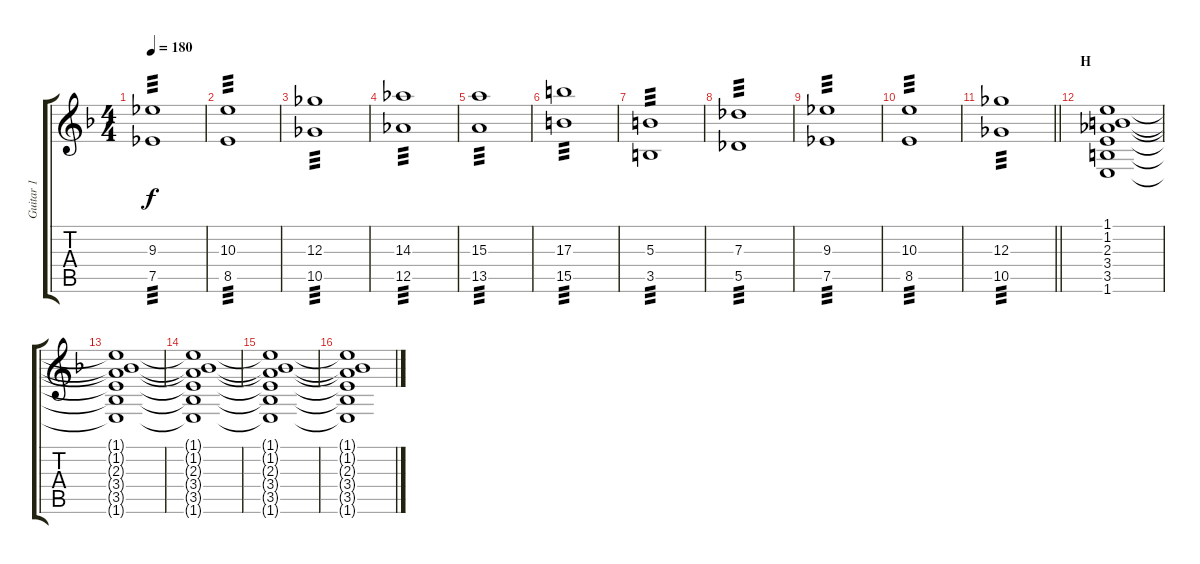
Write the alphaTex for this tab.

\track ("Guitar 1" "Guitar 1") {instrument distortionguitar}
\staff {score tabs}
\tuning (Eb4 Bb3 Gb3 Db3 Ab2 Eb2) {hide}
\ts (4 4)
\tempo 180
\clef g2
\ks dminor
(9.3 7.5).1{tp 3 dy f} |
(10.3 8.5).1{tp 3} |
(12.3 10.5).1{tp 3} |
(14.3 12.5).1{tp 3} |
(15.3 13.5).1{tp 3} |
(17.3 15.5).1{tp 3} |
(5.3 3.5).1{tp 3} |
(7.3 5.5).1{tp 3} |
(9.3 7.5).1{tp 3} |
(10.3 8.5).1{tp 3} |
\barLineRight lightlight
(12.3 10.5).1{tp 3} |
\section ("" "H")
(1.1 1.2 2.3 3.4 3.5 1.6).1 |
(1.1{t} 1.2{t} 2.3{t} 3.4{t} 3.5{t} 1.6{t}).1 |
(1.1{t} 1.2{t} 2.3{t} 3.4{t} 3.5{t} 1.6{t}).1 |
(1.1{t} 1.2{t} 2.3{t} 3.4{t} 3.5{t} 1.6{t}).1 |
(1.1{t} 1.2{t} 2.3{t} 3.4{t} 3.5{t} 1.6{t}).1
